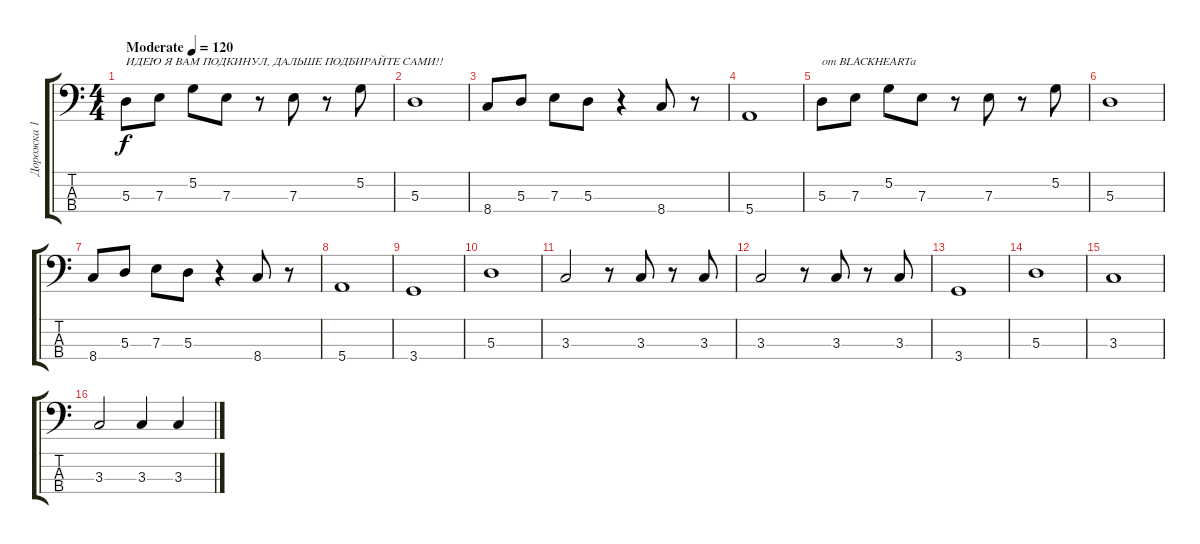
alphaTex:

\track ("Дорожка 1" "Дорожка 1") {instrument electricbassfinger}
\staff {score tabs}
\tuning (G2 D2 A1 E1) {hide}
\ts (4 4)
\tempo (120 "Moderate")
\clef f4
\ks c
5.3.8{txt "ИДЕЮ Я ВАМ ПОДКИНУЛ, ДАЛЬШЕ ПОДБИРАЙТЕ САМИ!!" dy f instrument electricbassfinger} 7.3.8 5.2.8 7.3.8 r.8 7.3.8 r.8 5.2.8 |
5.3.1 |
8.4.8 5.3.8 7.3.8 5.3.8 r.4 8.4.8 r.8 |
5.4.1 |
5.3.8{txt "от BLACKHEARTa"} 7.3.8 5.2.8 7.3.8 r.8 7.3.8 r.8 5.2.8 |
5.3.1 |
8.4.8 5.3.8 7.3.8 5.3.8 r.4 8.4.8 r.8 |
5.4.1 |
3.4.1 |
5.3.1 |
3.3.2 r.8 3.3.8 r.8 3.3.8 |
3.3.2 r.8 3.3.8 r.8 3.3.8 |
3.4.1 |
5.3.1 |
3.3.1 |
3.3.2 3.3.4 3.3.4
